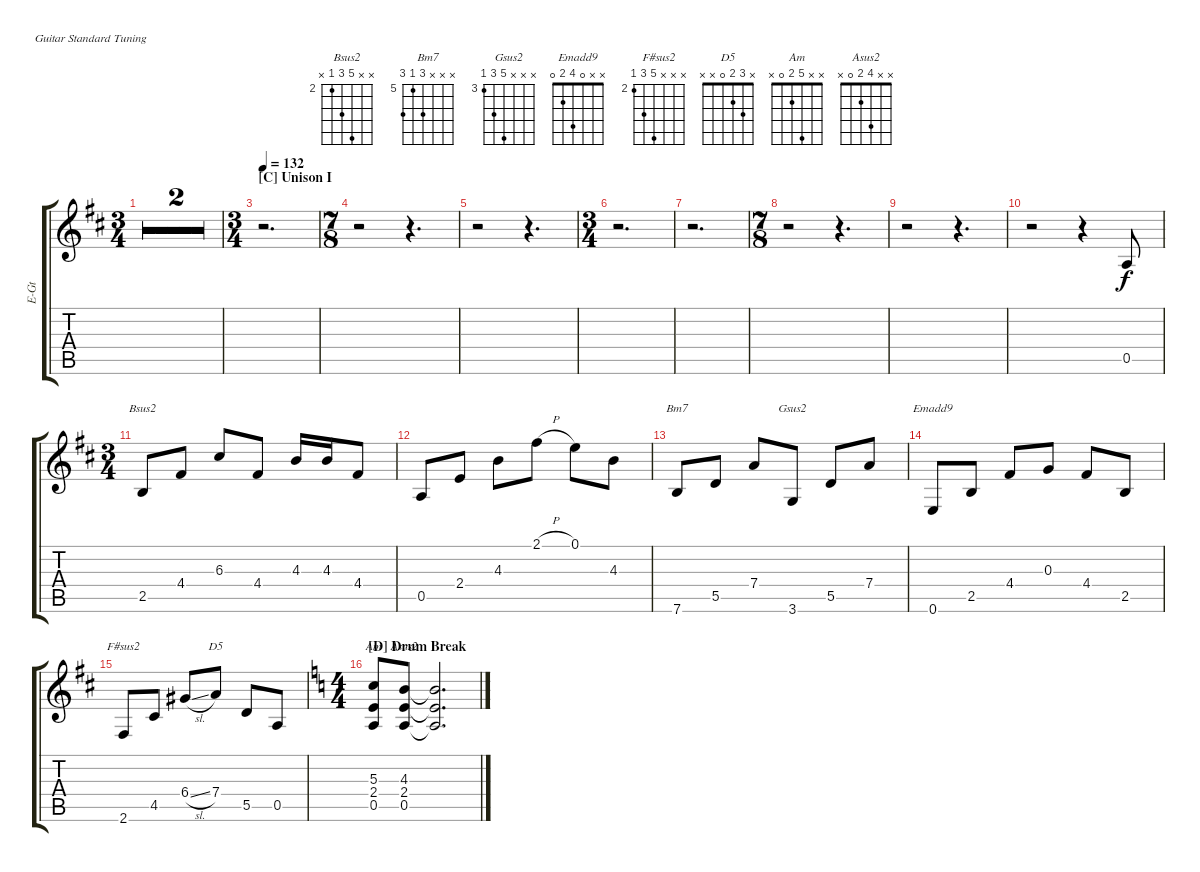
\defaultSystemsLayout 4
\bracketExtendMode groupsimilarinstruments
\otherSystemsTrackNameOrientation horizontal
\track ("Clean Guitar" "E-Gt") {multiBarRest instrument electricguitarclean}
\staff {score tabs}
\tuning (E4 B3 G3 D3 A2 E2)
\chord ("Bsus2" x x 6 4 2 x) {firstfret 2 showfingering false}
\chord ("Bm7" x x x 7 5 7) {firstfret 5 showfingering false}
\chord ("Gsus2" x x x 7 5 3) {firstfret 3 showfingering false}
\chord ("Emadd9" x x 0 4 2 0) {showfingering false}
\chord ("F#sus2" x x x 6 4 2) {firstfret 2 showfingering false}
\chord ("D5" x 3 2 0 x x) {showfingering false}
\chord ("Am" x x 5 2 0 x) {showfingering false}
\chord ("Asus2" x x 4 2 0 x) {showfingering false}
\ts (3 4)
\beaming (8 2 2 3)
\tempo 126
\clef g2
\ks d
r.2{d dy f} |
\ts (7 8)
\beaming (8 2 2 3)
r.2 r.4{d} |
\ts (3 4)
\beaming (8 2 2 3)
\section ("C" "Unison I")
\tempo (132 0.0125)
r.2{d} |
\ts (7 8)
\beaming (8 2 2 3)
r.2 r.4{d} |
r.2 r.4{d} |
\ts (3 4)
\beaming (8 2 2 3)
r.2{d} |
r.2{d} |
\ts (7 8)
\beaming (8 2 2 3)
r.2 r.4{d} |
r.2 r.4{d} |
r.2 r.4 0.5{acc forcenatural}.8 |
\ts (3 4)
\beaming (8 2 2 3)
2.5{acc forcenatural}.8{ch "Bsus2"} 4.4{acc #}.8 6.3{acc #}.8 4.4{acc #}.8 4.3{acc forcenatural}.16 4.3{acc forcenatural}.16 4.4{acc #}.8 |
0.5{acc forcenatural}.8 2.4{acc forcenatural}.8 4.3{acc forcenatural}.8 2.1{h acc #}.8 0.1{acc forcenatural}.8 4.3{acc forcenatural}.8 |
7.6{acc forcenatural}.8{ch "Bm7"} 5.5{acc forcenatural}.8 7.4{acc forcenatural}.8 3.6{acc forcenatural}.8{ch "Gsus2"} 5.5{acc forcenatural}.8 7.4{acc forcenatural}.8 |
0.6{acc forcenatural}.8{ch "Emadd9"} 2.5{acc forcenatural}.8 4.4{acc #}.8 0.3{acc forcenatural}.8 4.4{acc #}.8 2.5{acc forcenatural}.8 |
2.6{acc #}.8{ch "F#sus2"} 4.5{acc #}.8 6.4{sl acc #}.8 7.4{acc forcenatural}.8{ch "D5"} 5.5{acc forcenatural}.8 0.5{acc forcenatural}.8 |
\ts (4 4)
\beaming (8 2 2 3)
\section ("D" "Drum Break")
\ks c
(0.5 2.4 5.3).8{ch "Am"} (4.3 2.4 0.5).8{ch "Asus2"} (4.3{t} 2.4{t} 0.5{t}).2{d}
